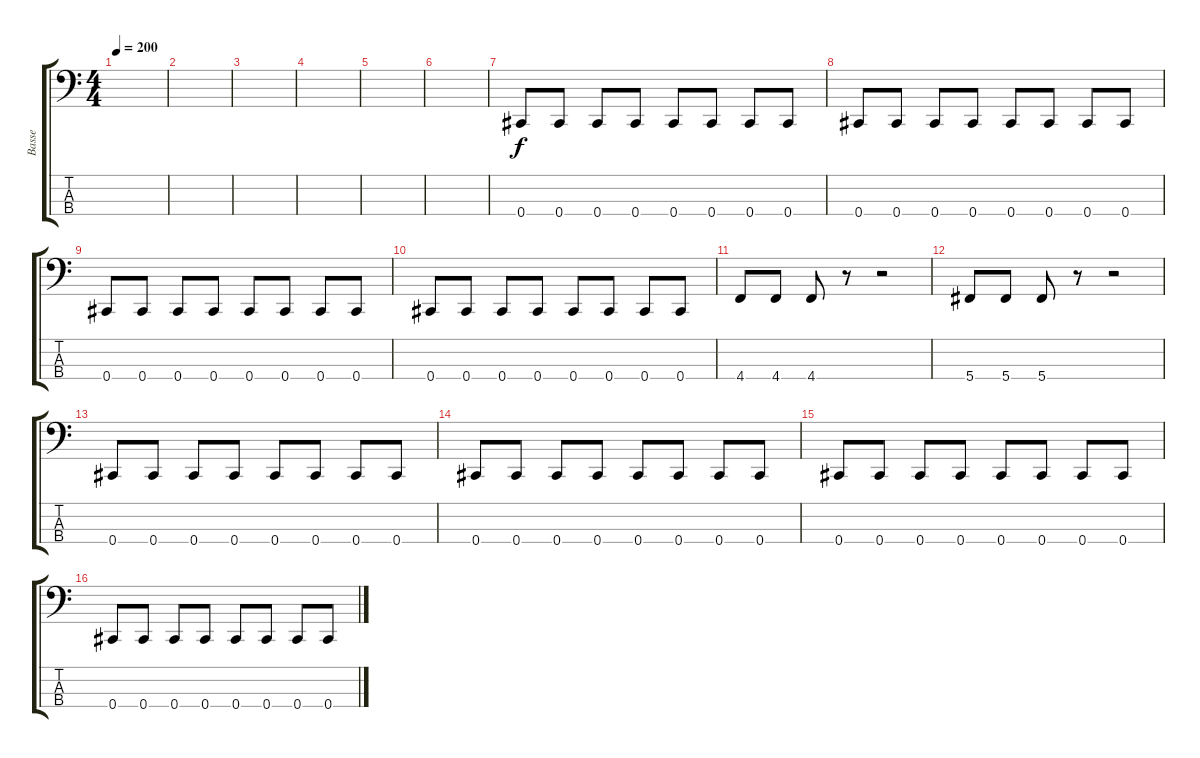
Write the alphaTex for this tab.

\track ("Basse" "Basse") {instrument electricbasspick}
\staff {score tabs}
\tuning (Gb2 Db2 Ab1 Db1) {hide}
\ts (4 4)
\tempo 200
\clef f4
\ks c
|
|
|
|
|
|
0.4.8 0.4.8 0.4.8 0.4.8 0.4.8 0.4.8 0.4.8 0.4.8 |
0.4.8 0.4.8 0.4.8 0.4.8 0.4.8 0.4.8 0.4.8 0.4.8 |
0.4.8 0.4.8 0.4.8 0.4.8 0.4.8 0.4.8 0.4.8 0.4.8 |
0.4.8 0.4.8 0.4.8 0.4.8 0.4.8 0.4.8 0.4.8 0.4.8 |
4.4.8 4.4.8 4.4.8 r.8 r.2 |
5.4.8 5.4.8 5.4.8 r.8 r.2 |
0.4.8 0.4.8 0.4.8 0.4.8 0.4.8 0.4.8 0.4.8 0.4.8 |
0.4.8 0.4.8 0.4.8 0.4.8 0.4.8 0.4.8 0.4.8 0.4.8 |
0.4.8 0.4.8 0.4.8 0.4.8 0.4.8 0.4.8 0.4.8 0.4.8 |
0.4.8 0.4.8 0.4.8 0.4.8 0.4.8 0.4.8 0.4.8 0.4.8
